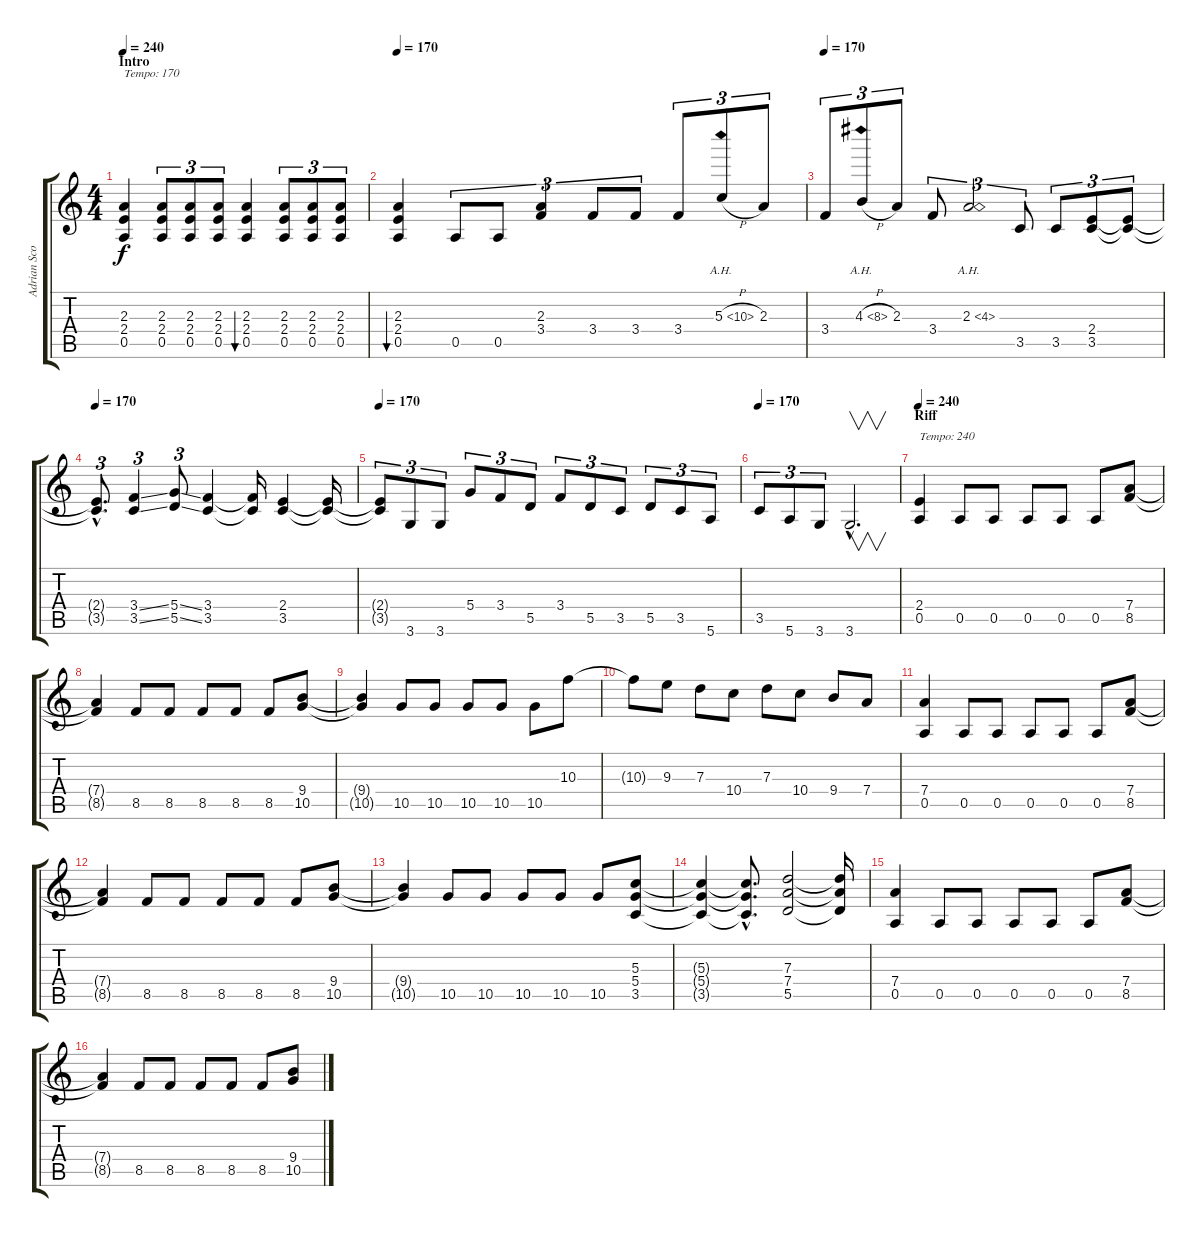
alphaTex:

\track ("Adrian Scopettone" "Adrian Sco") {instrument overdrivenguitar}
\staff {score tabs}
\tuning (E4 B3 G3 D3 A2 E2) {hide}
\ts (4 4)
\section ("" "Intro")
\tempo 240
\tempo 170
\tempo 240
\clef g2
\ks c
(2.3 2.4 0.5).4{txt "Tempo: 170" dy f instrument overdrivenguitar} (2.3 2.4 0.5).8{tu (3 2)} (2.3 2.4 0.5).8{tu (3 2)} (2.3 2.4 0.5).8{tu (3 2)} (2.3 2.4 0.5).4{bu 30} (2.3 2.4 0.5).8{tu (3 2)} (2.3 2.4 0.5).8{tu (3 2)} (2.3 2.4 0.5).8{tu (3 2)} |
\tempo 170
(2.3 2.4 0.5).4{bu 30} 0.5.8{tu (3 2)} 0.5.8{tu (3 2)} (2.3 3.4).4{tu (3 2)} 3.4.8{tu (3 2)} 3.4.8{tu (3 2)} 3.4.8{tu (3 2)} 5.3{ah 5 h}.8{tu (3 2)} 2.3.8{tu (3 2)} |
\tempo 170
3.4.8{tu (3 2)} 4.3{ah 4 h}.8{tu (3 2)} 2.3.8{tu (3 2)} 3.4.8{tu (3 2)} 2.3{ah 2}.2{tu (3 2)} 3.5.8{tu (3 2)} 3.5.8{tu (3 2)} (2.4 3.5).8{tu (3 2)} (2.4{t} 3.5{t}).8{tu (3 2)} |
\tempo 170
(2.4{hac t} 3.5{hac t}).8{d tu (3 2)} (3.4{ss} 3.5{ss}).4{tu (3 2)} (5.4{ss} 5.5{ss}).8{tu (3 2)} (3.4 3.5).4 (3.4{t} 3.5{t}).16 (2.4 3.5).4 (2.4{t} 3.5{t}).16 |
\tempo 170
(2.4{t} 3.5{t}).8{tu (3 2)} 3.6.8{tu (3 2)} 3.6.8{tu (3 2)} 5.4.8{tu (3 2)} 3.4.8{tu (3 2)} 5.5.8{tu (3 2)} 3.4.8{tu (3 2)} 5.5.8{tu (3 2)} 3.5.8{tu (3 2)} 5.5.8{tu (3 2)} 3.5.8{tu (3 2)} 5.6.8{tu (3 2)} |
\tempo 170
3.5.8{tu (3 2)} 5.6.8{tu (3 2)} 3.6.8{tu (3 2)} 3.6{hac}.2{v d} |
\section ("" "Riff")
\tempo 240
(2.4 0.5).4{txt "Tempo: 240"} 0.5.8 0.5.8 0.5.8 0.5.8 0.5.8 (7.4 8.5).8 |
(7.4{t} 8.5{t}).4 8.5.8 8.5.8 8.5.8 8.5.8 8.5.8 (9.4 10.5).8 |
(9.4{t} 10.5{t}).4 10.5.8 10.5.8 10.5.8 10.5.8 10.5.8 10.3.8 |
10.3{t}.8 9.3.8 7.3.8 10.4.8 7.3.8 10.4.8 9.4.8 7.4.8 |
(7.4 0.5).4 0.5.8 0.5.8 0.5.8 0.5.8 0.5.8 (7.4 8.5).8 |
(7.4{t} 8.5{t}).4 8.5.8 8.5.8 8.5.8 8.5.8 8.5.8 (9.4 10.5).8 |
(9.4{t} 10.5{t}).4 10.5.8 10.5.8 10.5.8 10.5.8 10.5.8 (5.3 5.4 3.5).8 |
(5.3{t} 5.4{t} 3.5{t}).4 (5.3{hac t} 5.4{hac t} 3.5{hac t}).8{d} (7.3 7.4 5.5).2 (7.3{t} 7.4{t} 5.5{t}).16 |
(7.4 0.5).4 0.5.8 0.5.8 0.5.8 0.5.8 0.5.8 (7.4 8.5).8 |
(7.4{t} 8.5{t}).4 8.5.8 8.5.8 8.5.8 8.5.8 8.5.8 (9.4 10.5).8
